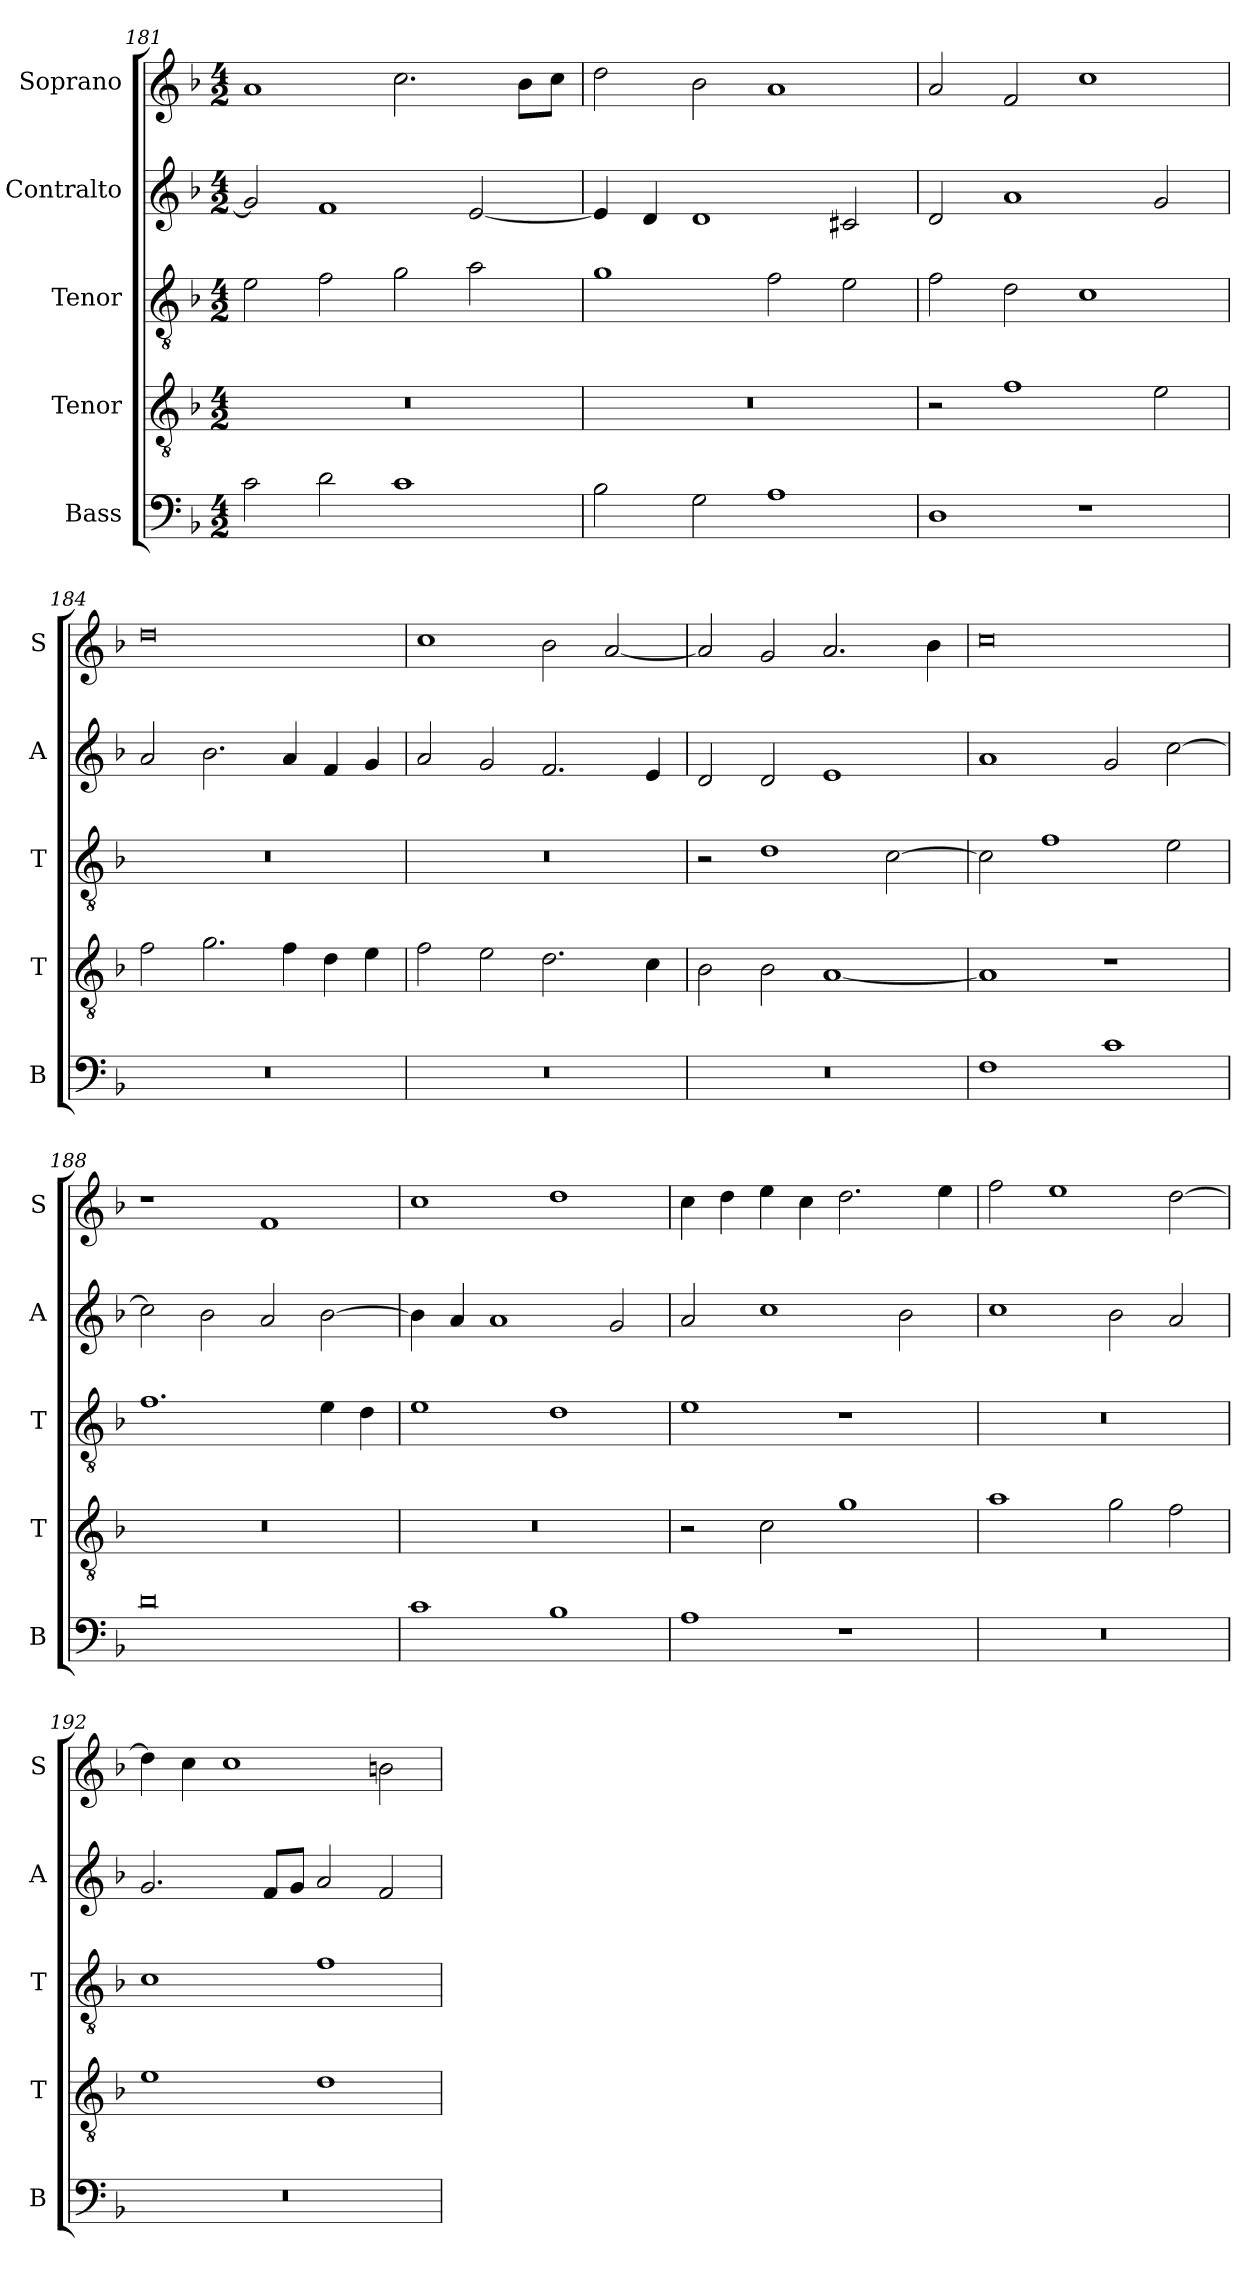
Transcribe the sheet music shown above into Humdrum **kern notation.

**kern	**kern	**kern	**kern	**kern
*part5	*part4	*part3	*part2	*part1
*staff5	*staff4	*staff3	*staff2	*staff1
*I"Bass	*I"Tenor	*I"Tenor	*I"Contralto	*I"Soprano
*I'B	*I'T	*I'T	*I'A	*I'S
*clefF4	*clefGv2	*clefGv2	*clefG2	*clefG2
*k[b-]	*k[b-]	*k[b-]	*k[b-]	*k[b-]
*F:ion	*F:ion	*F:ion	*F:ion	*F:ion
*M4/2	*M4/2	*M4/2	*M4/2	*M4/2
=181	=181	=181	=181	=181
2c	0r	2e	2g]	1a
2d	.	2f	1f	.
1c	.	2g	.	2.cc
.	.	2a	[2e	.
.	.	.	.	8b-\L
.	.	.	.	8cc\J
=182	=182	=182	=182	=182
2B-	0r	1g	4e]	2dd
.	.	.	4d	.
2G	.	.	1d	2b-
1A	.	2f	.	1a
.	.	2e	2c#X	.
=183	=183	=183	=183	=183
1D	2r	2f	2d	2a
.	1f	2d	1a	2f
1r	.	1c	.	1cc
.	2e	.	2g	.
=184	=184	=184	=184	=184
0r	2f	0r	2a	0dd
.	2.g	.	2.b-	.
.	4f	.	4a	.
.	4d	.	4f	.
.	4e	.	4g	.
=185	=185	=185	=185	=185
0r	2f	0r	2a	1cc
.	2e	.	2g	.
.	2.d	.	2.f	2b-
.	.	.	.	[2a
.	4c	.	4e	.
=186	=186	=186	=186	=186
0r	2B-	2r	2d	2a]
.	2B-	1d	2d	2g
.	[1A	.	1e	2.a
.	.	[2c	.	.
.	.	.	.	4b-
=187	=187	=187	=187	=187
1F	1A]	2c]	1a	0cc
.	.	1f	.	.
1c	1r	.	2g	.
.	.	2e	[2cc	.
=188	=188	=188	=188	=188
0d	0r	1.f	2cc]	1r
.	.	.	2b-	.
.	.	.	2a	1f
.	.	4e	[2b-	.
.	.	4d	.	.
=189	=189	=189	=189	=189
1c	0r	1e	4b-]	1cc
.	.	.	4a	.
.	.	.	1a	.
1B-	.	1d	.	1dd
.	.	.	2g	.
=190	=190	=190	=190	=190
1A	2r	1e	2a	4cc
.	.	.	.	4dd
.	2c	.	1cc	4ee
.	.	.	.	4cc
1r	1g	1r	.	2.dd
.	.	.	2b-	.
.	.	.	.	4ee
=191	=191	=191	=191	=191
0r	1a	0r	1cc	2ff
.	.	.	.	1ee
.	2g	.	2b-	.
.	2f	.	2a	[2dd
=192	=192	=192	=192	=192
0r	1e	1c	2.g	4dd]
.	.	.	.	4cc
.	.	.	.	1cc
.	.	.	8f/L	.
.	.	.	8g/J	.
.	1d	1f	2a	.
.	.	.	2f	2bn
=	=	=	=	=
*-	*-	*-	*-	*-
